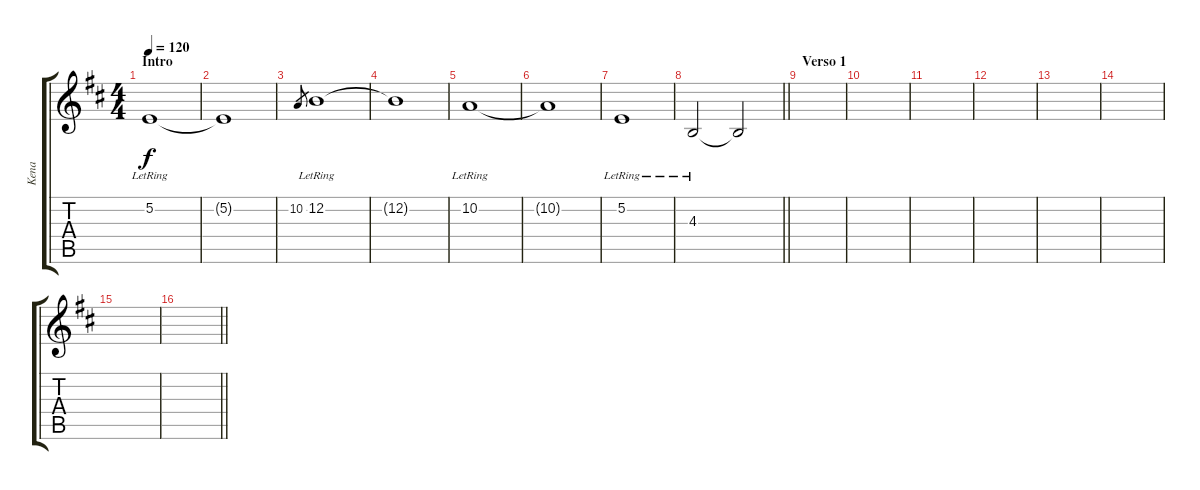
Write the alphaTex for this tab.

\track ("Kena" "Kena") {instrument blownbottle}
\staff {score tabs}
\tuning (E4 B3 G3 D3 A2 E2) {hide}
\ts (4 4)
\section ("" "Intro")
\tempo 120
\clef g2
\ks d
5.2{lr}.1{dy f instrument blownbottle} |
5.2{t}.1 |
10.2.8{gr} 12.2{lr}.1 |
12.2{t}.1 |
10.2{lr}.1 |
10.2{t}.1 |
5.2{lr}.1 |
\barLineRight lightlight
4.3{lr}.2 4.3{t}.2 |
\section ("" "Verso 1")
|
|
|
|
|
|
|
\barLineRight lightlight
